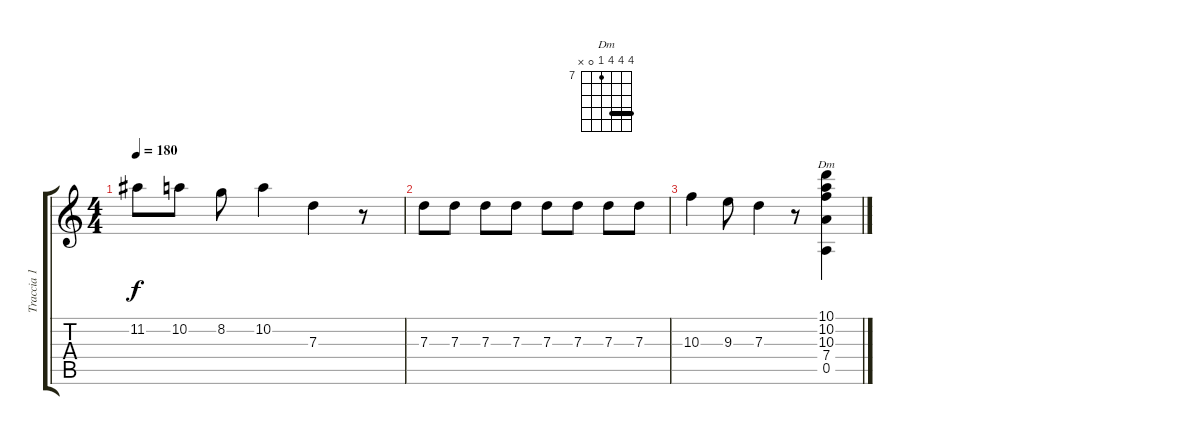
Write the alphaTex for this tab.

\track ("Traccia 1" "Traccia 1") {instrument acousticguitarsteel}
\staff {score tabs}
\tuning (E4 B3 G3 D3 A2 E2) {hide}
\chord ("Dm" 10 10 10 7 0 x) {firstfret 7 barre 10}
\ts (4 4)
\tempo 180
\clef g2
\ks c
11.2.8{dy f} 10.2.8 8.2.8 10.2.4 7.3.4 r.8 |
7.3.8 7.3.8 7.3.8 7.3.8 7.3.8 7.3.8 7.3.8 7.3.8 |
10.3.4 9.3.8 7.3.4 r.8 (10.1 10.2 10.3 7.4 0.5).4{ch "Dm"}
